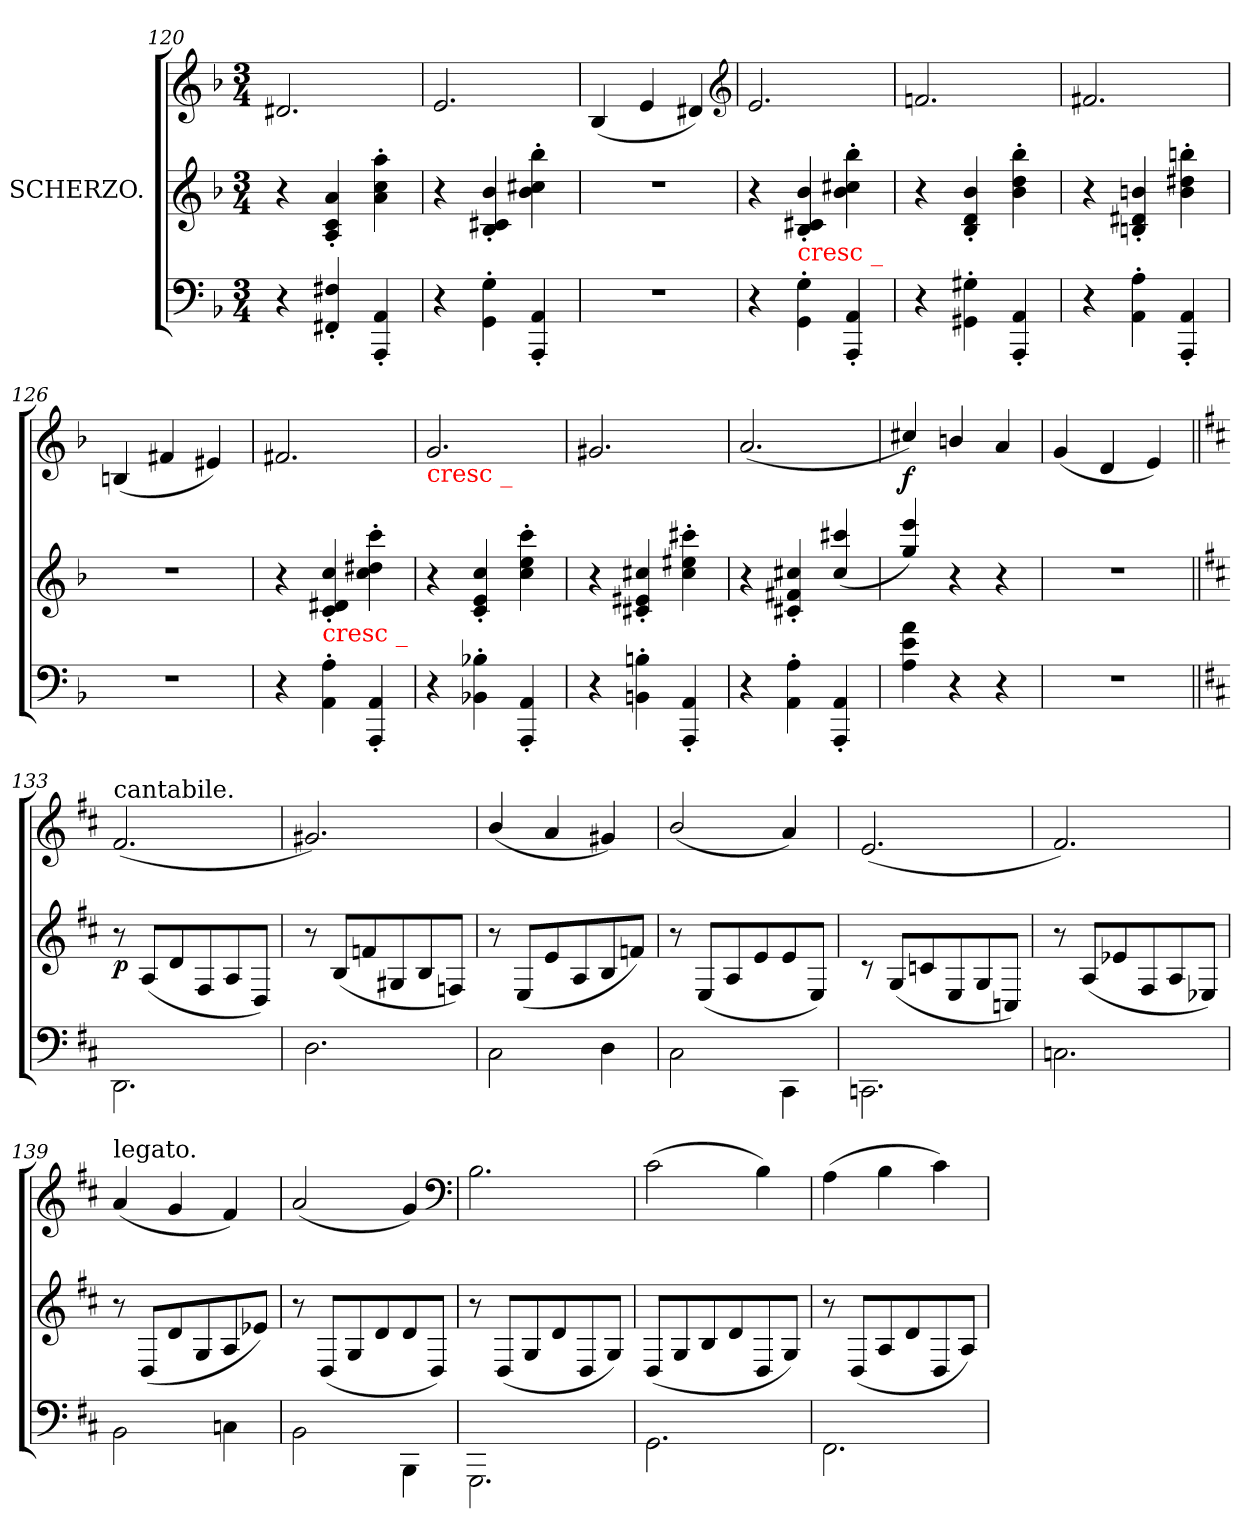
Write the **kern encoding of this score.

**kern	**kern	**dynam	**kern	**dynam
*part3	*part2	*part2	*part1	*part1
*staff3	*staff2	*staff2	*staff1	*staff1
*	*I"SCHERZO.	*	*	*
*clefF4	*clefG2	*	*clefG2	*
*k[b-]	*k[b-]	*	*k[b-]	*
*M3/4	*M3/4	*	*M3/4	*
=120	=120	=120	=120	=120
4r	4r	.	2.d#X!	.
4F#X'< 4FF#X'<	4a'< 4c'< 4A'<	.	.	.
4AA'< 4AAA'<	4aa'> 4cc'> 4a'>	.	.	.
=121	=121	=121	=121	=121
4r	4r	.	2.e!	.
4G'>\ 4GG'>\	4b-'< 4c#X'< 4B-'<	.	.	.
4AA'< 4AAA'<	4bb-'> 4cc#X'> 4b-'>	.	.	.
=122	=122	=122	=122	=122
2.rF	2.rdd	.	(<4B-!	.
.	.	.	4e!	.
.	.	.	4d#X!)	.
*	*	*	*clefG2	*
=123	=123	=123	=123	=123
4r	4r	.	2.e!	.
!	!LO:TX:b:color=red:t=cresc _	!	!	!
4G'>\ 4GG'>\	4b-'< 4c#X'< 4B-'<	.	.	.
4AA'< 4AAA'<	4bb-'> 4cc#X'> 4b-'>	.	.	.
=124	=124	=124	=124	=124
4r	4r	.	2.fn!	.
4G#X'>\ 4GG#X'>\	4b-'< 4d'< 4B-'<	.	.	.
4AA'< 4AAA'<	4bb-'> 4dd'> 4b-'>	.	.	.
=125	=125	=125	=125	=125
4r	4r	.	2.f#X!	.
4A'> 4AA'>	4bn'< 4d#X'< 4Bn'<	.	.	.
4AA'< 4AAA'<	4bbn'> 4dd#X'> 4b'>	.	.	.
=126	=126	=126	=126	=126
2.rF	2.rdd	.	(<4Bn!	.
.	.	.	4f#X!	.
.	.	.	4e#X!)	.
=127	=127	=127	=127	=127
4r	4r	.	2.f#X!	.
!	!LO:TX:b:color=red:t=cresc _	!	!	!
4A'> 4AA'>	4cc'< 4d#X'< 4c'<	.	.	.
4AA'< 4AAA'<	4ccc'> 4dd#X'> 4cc'>	.	.	.
=128	=128	=128	=128	=128
!	!	!	!LO:TX:b:color=red:t=cresc _	!
4r	4r	.	2.g!	.
4B-X'> 4BB-X'>	4cc'< 4e'< 4c'<	.	.	.
4AA'< 4AAA'<	4ccc'> 4ee'> 4cc'>	.	.	.
=129	=129	=129	=129	=129
4r	4r	.	2.g#X!	.
4Bn'> 4BBn'>	4cc#X'< 4e#X'< 4c#X'<	.	.	.
4AA'< 4AAA'<	4ccc#X'> 4ee#X'> 4cc#'>	.	.	.
=130	=130	=130	=130	=130
4r	4r	.	(<2.a!	.
4A' 4AA'	4cc#X'< 4f#X'< 4c#X'<	.	.	.
4AA'< 4AAA'<	(>4ccc#X/ 4cc#/	.	.	.
=131	=131	=131	=131	=131
4a\ 4e\ 4A\	4eee/ 4gg/)	.	4cc#X!/)	f
4r	4r	.	4bn!/	.
4r	4r	.	4a!/	.
=132	=132	=132	=132	=132
2.rF	2.rdd	.	(<4g!	.
.	.	.	4d!	.
.	.	.	4e!)	.
=133||	=133||	=133||	=133||	=133||
*k[f#c#]	*k[f#c#]	*	*k[f#c#]	*
!	!	!	!LO:TX:a:t=cantabile.	!
2.DD\	8r	p	(<2.f#!	.
.	(>8A/L	.	.	.
.	8d	.	.	.
.	8F#/	.	.	.
.	8A/	.	.	.
.	8D/J)	.	.	.
=134	=134	=134	=134	=134
2.D	8r	.	2.g#X!)	.
.	(>8B/L	.	.	.
.	8fn	.	.	.
.	8G#X	.	.	.
.	8B	.	.	.
.	8Fn/J)	.	.	.
=135	=135	=135	=135	=135
2C#\	8r	.	(<4b!/	.
.	(>8E/L	.	.	.
.	8e	.	4a!	.
.	8A/	.	.	.
4D\	8B/	.	4g#X!)	.
.	8fnJ)	.	.	.
=136	=136	=136	=136	=136
2C#\	8r	.	(<2b!/	.
.	(>8E/L	.	.	.
.	8A/	.	.	.
.	8e	.	.	.
4CC#\	8e	.	4a!)	.
.	8E/J)	.	.	.
=137	=137	=137	=137	=137
2.CCn\	8rc	.	(<2.e!	.
.	(>8G/L	.	.	.
.	8cn/	.	.	.
.	8E/	.	.	.
.	8G/	.	.	.
.	8Cn/J)	.	.	.
=138	=138	=138	=138	=138
2.Cn\	8r	.	2.f#!)	.
.	(>8A/L	.	.	.
.	8e-X	.	.	.
.	8F#/	.	.	.
.	8A/	.	.	.
.	8E-XJ)	.	.	.
=139	=139	=139	=139	=139
!	!	!	!LO:TX:a:t=legato.	!
2BB\	8r	.	(<4a!	.
.	(>8D/L	.	.	.
.	8d	.	4g!	.
.	8G/	.	.	.
4Cn\	8A/	.	4f#!)	.
.	8e-XJ)	.	.	.
=140	=140	=140	=140	=140
2BB\	8r	.	(<2a!	.
.	(>8D/L	.	.	.
.	8G/	.	.	.
.	8d	.	.	.
4BBB\	8d	.	4g!)	.
.	8D/J)	.	.	.
*	*	*	*clefF4	*
=141	=141	=141	=141	=141
2.GGG\	8r	.	2.B!	.
.	(>8D/L	.	.	.
.	8G/	.	.	.
.	8d	.	.	.
.	8D/	.	.	.
.	8G/J)	.	.	.
=142	=142	=142	=142	=142
2.GG\	(>8D/L	.	(>2c#!	.
.	8G/	.	.	.
.	8B/	.	.	.
.	8d	.	.	.
.	8D/	.	4B!)	.
.	8G/J)	.	.	.
=143	=143	=143	=143	=143
2.FF#\	8r	.	(>4A!	.
.	(>8D/L	.	.	.
.	8A/	.	4B!	.
.	8d	.	.	.
.	8D/	.	4c#!)	.
.	8A/J)	.	.	.
=	=	=	=	=
*-	*-	*-	*-	*-
